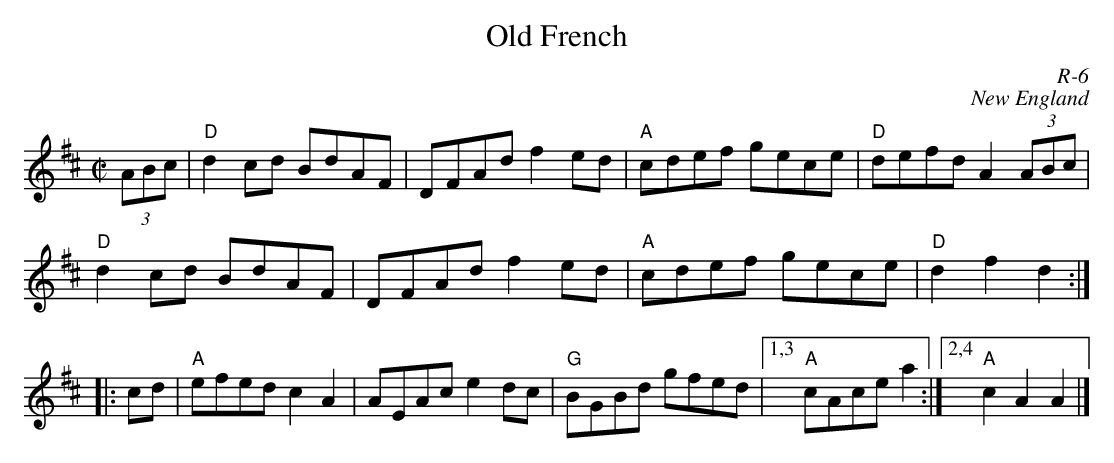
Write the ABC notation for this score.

X:1
T: Old French
C: R-6
C: New England
M: C|
K: D
(3ABc| "D"d2cd BdAF | DFAd f2ed| "A"cdef gece| "D"defd A2 (3ABc|
       "D"d2cd BdAF | DFAd f2ed| "A"cdef gece| "D"d2f2 d2 :|
|: cd| "A"efed c2A2| AEAc e2dc| "G"BGBd gfed |1,3 "A"cAce a2 :|2,4 "A"c2A2 A2 |]
